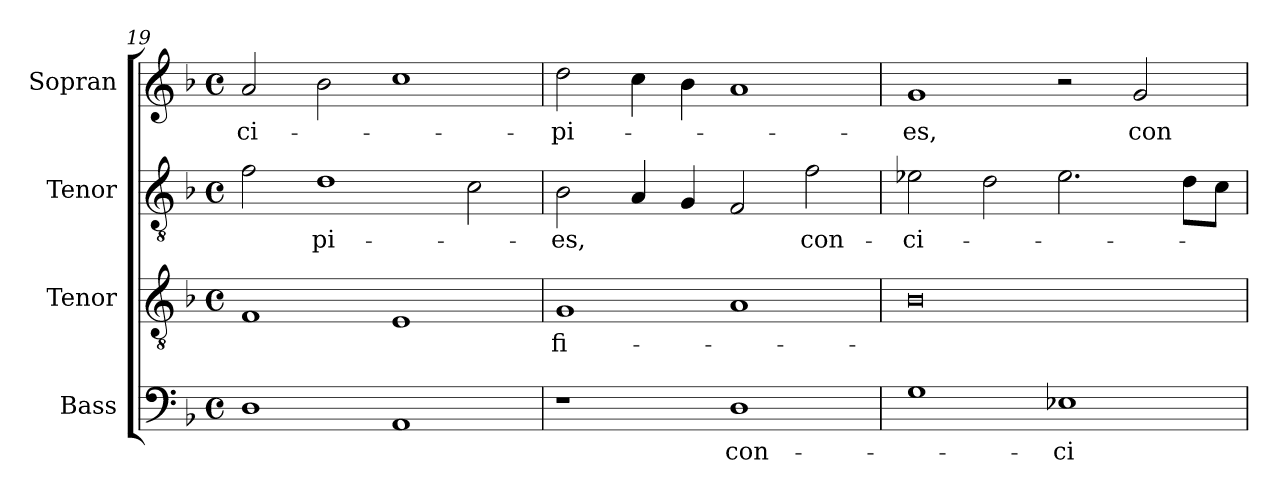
**kern	**text	**kern	**text	**kern	**text	**kern	**text
*part4	*part4	*part3	*part3	*part2	*part2	*part1	*part1
*staff4	*staff4	*staff3	*staff3	*staff2	*staff2	*staff1	*staff1
*I"Bass	*	*I"Tenor	*	*I"Tenor	*	*I"Sopran	*
*	*	*I'Tenor	*	*	*	*	*
*clefF4	*	*clefGv2	*	*clefGv2	*	*clefG2	*
*	*	*ITrd7c12	*	*ITrd7c12	*	*	*
*k[b-]	*	*k[b-]	*	*k[b-]	*	*k[b-]	*
*F:	*	*F:	*	*F:	*	*F:	*
*M4/4	*	*M4/4	*	*M4/4	*	*M4/4	*
*met(c)	*	*met(c)	*	*met(c)	*	*met(c)	*
=19	=19	=19	=19	=19	=19	=19	=19
!	!	!	!	!	!	!	!LO:LY:b:color=#000000
1Di	.	1FFi	.	2Fi\	.	2ai/	-ci-
!	!	!	!	!	!LO:LY:b:color=#000000	!	!
.	.	.	.	1Di	-pi-	2b-i\	.
1AAi	.	1EEi	.	.	.	1cci	.
.	.	.	.	2Ci\	.	.	.
=20	=20	=20	=20	=20	=20	=20	=20
!	!	!	!LO:LY:b:color=#000000	!	!	!	!
!	!	!	!	!	!LO:LY:b:color=#000000	!	!
!	!	!	!	!	!	!	!LO:LY:b:color=#000000
1r	.	1GGi	fi-	2BB-i\	-es,	2ddi\	-pi-
.	.	.	.	4AAi/	.	4cci\	.
.	.	.	.	4GGi/	.	4b-i\	.
!	!LO:LY:b:color=#000000	!	!	!	!	!	!
1Di	con-	1AAi	.	2FFi/	.	1ai	.
!	!	!	!	!	!LO:LY:b:color=#000000	!	!
.	.	.	.	2Fi\	con-	.	.
=21	=21	=21	=21	=21	=21	=21	=21
!	!	!	!	!	!LO:LY:b:color=#000000	!	!
!	!	!	!	!	!	!	!LO:LY:b:color=#000000
1Gi	.	0BB-i	.	2E-Xi\	-ci-	1gi	-es,
.	.	.	.	2Di\	.	.	.
!	!LO:LY:b:color=#000000	!	!	!	!	!	!
1E-Xi	-ci-	.	.	2.E-i\	.	2r	.
!	!	!	!	!	!	!	!LO:LY:b:color=#000000
.	.	.	.	.	.	2gi/	con-
.	.	.	.	8Di\L	.	.	.
.	.	.	.	8Ci\J	.	.	.
=	=	=	=	=	=	=	=
*-	*-	*-	*-	*-	*-	*-	*-
